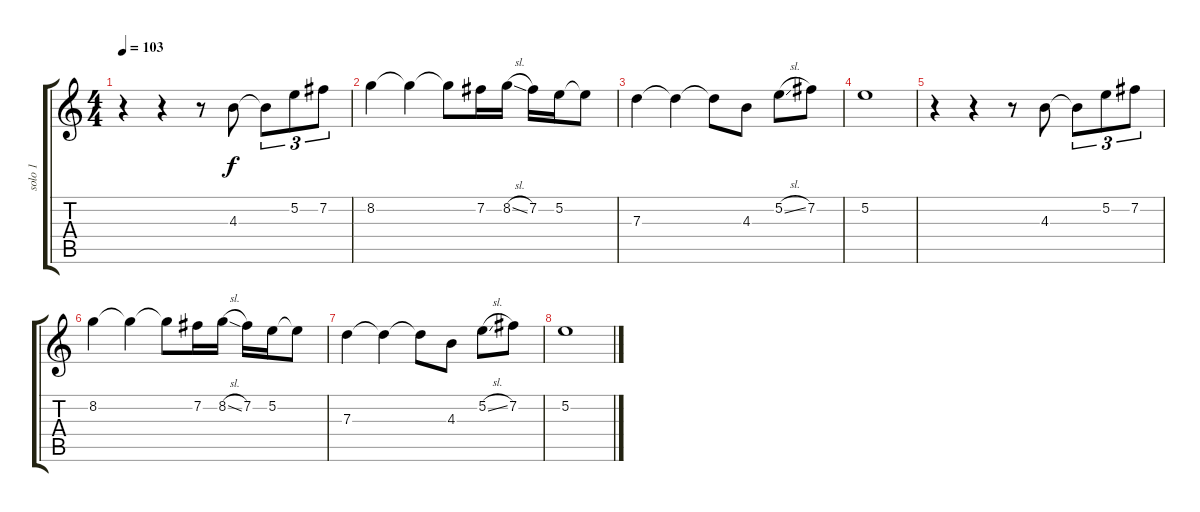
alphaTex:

\track ("solo 1" "solo 1") {instrument acousticguitarnylon}
\staff {score tabs}
\tuning (E4 B3 G3 D3 A2 E2) {hide}
\ts (4 4)
\tempo 103
\clef g2
\ks c
r.4{dy f volume 6} r.4 r.8 4.3.8 4.3{t}.8{tu (3 2)} 5.2.8{tu (3 2)} 7.2.8{tu (3 2)} |
8.2.4 8.2{t}.4 8.2{t}.8 7.2.16 8.2{sl}.16 7.2.16 5.2.16 5.2{t}.8 |
7.3.4 7.3{t}.4 7.3{t}.8 4.3.8 5.2{sl}.8 7.2.8 |
5.2.1 |
r.4 r.4{volume 0} r.8 4.3.8 4.3{t}.8{tu (3 2)} 5.2.8{tu (3 2)} 7.2.8{tu (3 2)} |
8.2.4 8.2{t}.4 8.2{t}.8 7.2.16 8.2{sl}.16 7.2.16 5.2.16 5.2{t}.8 |
7.3.4 7.3{t}.4 7.3{t}.8 4.3.8 5.2{sl}.8 7.2.8 |
5.2.1
